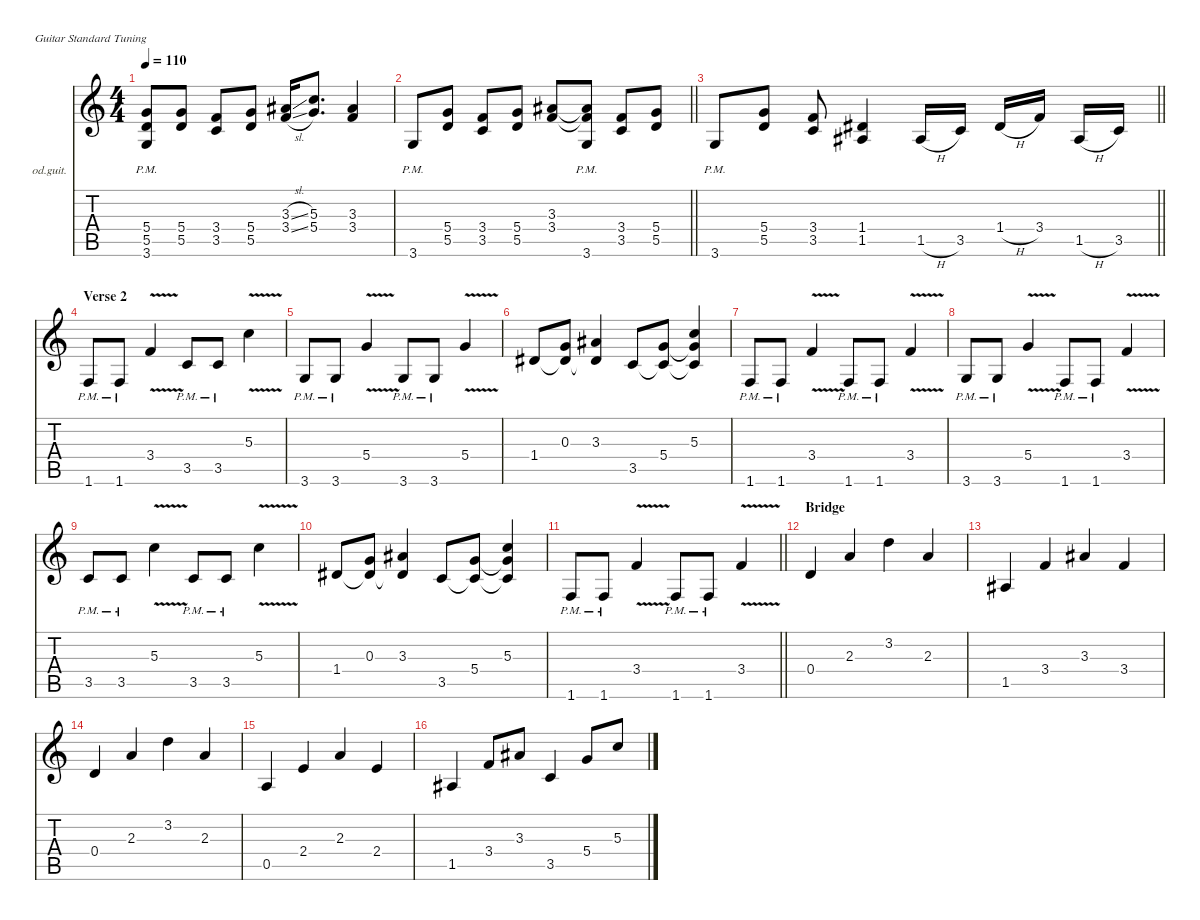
\defaultSystemsLayout 4
\hideDynamics
\bracketExtendMode nobrackets
\firstSystemTrackNameOrientation horizontal
\otherSystemsTrackNameOrientation horizontal
\track ("Gitar 2" "od.guit.") {instrument overdrivenguitar}
\staff {score tabs}
\tuning (E4 B3 G3 D3 A2 E2)
\ts (4 4)
\tempo 110
\clef g2
\ks c
(3.6{pm} 5.4{t} 5.5{t}).8{dy f} (5.4 5.5).8 (3.4 3.5).8 (5.4 5.5).8 (3.3{sl} 3.4{sl}).16 (5.3 5.4).8{d} (3.3 3.4).4 |
\barLineRight lightlight
3.6{pm}.8 (5.4 5.5).8 (3.4 3.5).8 (5.4 5.5).8 (3.3 3.4).8 (3.6{pm} 3.4{t} 3.3{t}).8 (3.4 3.5).8 (5.4 5.5).8 |
\barLineRight lightlight
3.6{pm}.8 (5.4 5.5).8 (3.4 3.5).8 (1.4 1.5).4 1.5{h}.16 3.5.16 1.4{h}.16 3.4.16{beam split} 1.5{h}.16 3.5.16 |
\section ("" "Verse 2")
1.6{pm}.8 1.6{pm}.8 3.4{v}.4 3.5{pm}.8 3.5{pm}.8 5.3{v}.4 |
3.6{pm}.8 3.6{pm}.8 5.4{v}.4 3.6{pm}.8 3.6{pm}.8 5.4{v}.4 |
1.4.8 (0.3 1.4{t}).8 (3.3 1.4{t}).4 3.5.8 (5.4 3.5{t}).8 (5.3 5.4{t} 3.5{t}).4 |
1.6{pm}.8 1.6{pm}.8 3.4{v}.4 1.6{pm}.8 1.6{pm}.8 3.4{v}.4 |
3.6{pm}.8 3.6{pm}.8 5.4{v}.4 1.6{pm}.8 1.6{pm}.8 3.4{v}.4 |
3.5{pm}.8 3.5{pm}.8 5.3{v}.4 3.5{pm}.8 3.5{pm}.8 5.3{v}.4 |
1.4.8 (0.3 1.4{t}).8 (3.3 1.4{t}).4 3.5.8 (5.4 3.5{t}).8 (5.3 5.4{t} 3.5{t}).4 |
\barLineRight lightlight
1.6{pm}.8 1.6{pm}.8 3.4{v}.4 1.6{pm}.8 1.6{pm}.8 3.4{v}.4 |
\section ("" "Bridge")
0.4.4 2.3.4 3.2.4 2.3.4 |
1.5.4 3.4.4 3.3.4 3.4.4 |
0.4.4 2.3.4 3.2.4 2.3.4 |
0.5.4 2.4.4 2.3.4 2.4.4 |
1.5.4 3.4.8 3.3.8 3.5.4 5.4.8 5.3.8
